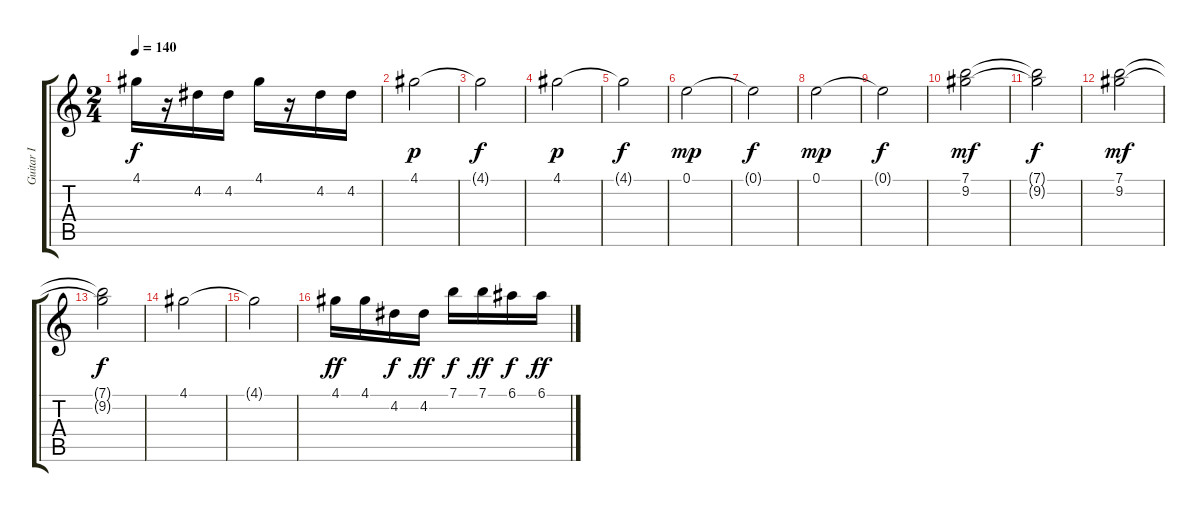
\track ("Guitar I" "Guitar I") {instrument distortionguitar}
\staff {score tabs}
\tuning (E4 B3 G3 D3 A2 E2) {hide}
\ts (2 4)
\tempo 140
\clef g2
\ks c
4.1.16{dy f} r.16 4.2.16 4.2.16 4.1.16 r.16 4.2.16 4.2.16 |
4.1.2{dy p} |
4.1{t}.2{dy f} |
4.1.2{dy p} |
4.1{t}.2{dy f} |
0.1.2{dy mp} |
0.1{t}.2{dy f} |
0.1.2{dy mp} |
0.1{t}.2{dy f} |
(7.1 9.2).2{dy mf} |
(7.1{t} 9.2{t}).2{dy f} |
(7.1 9.2).2{dy mf} |
(7.1{t} 9.2{t}).2{dy f} |
4.1.2 |
4.1{t}.2 |
4.1.16{dy ff} 4.1.16 4.2.16{dy f} 4.2.16{dy ff} 7.1.16{dy f} 7.1.16{dy ff} 6.1.16{dy f} 6.1.16{dy ff}
